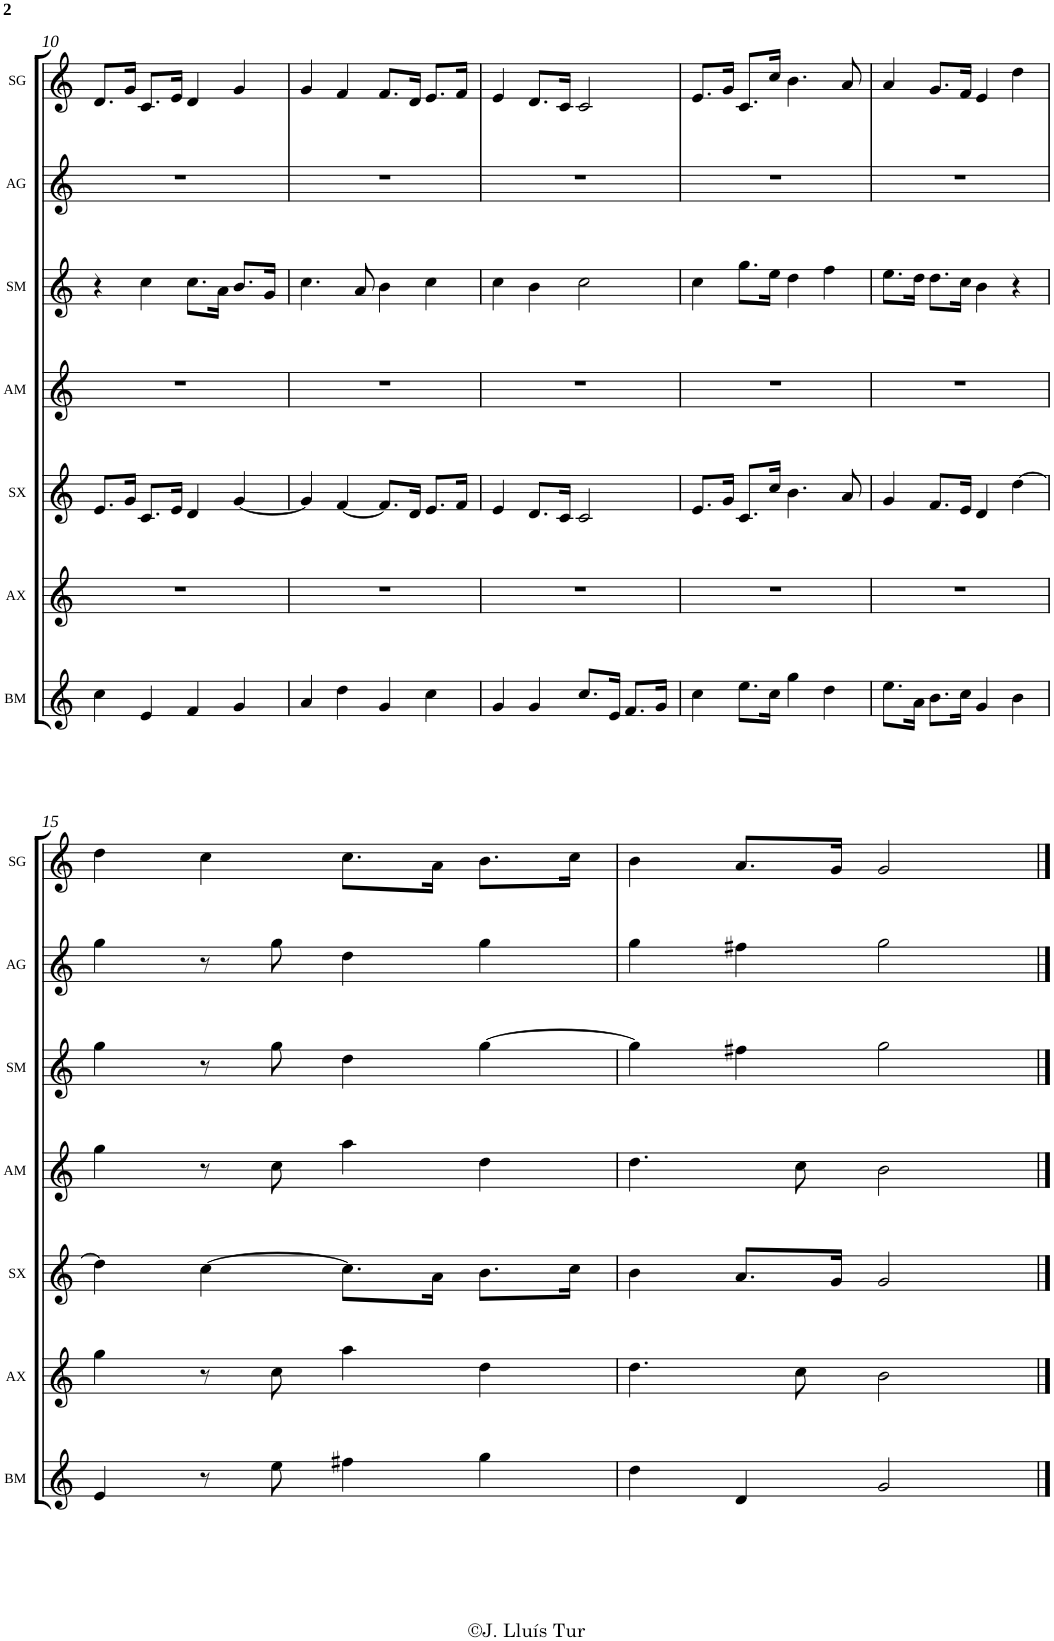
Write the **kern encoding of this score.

**kern	**kern	**kern	**kern	**kern	**kern	**kern
*part7	*part6	*part5	*part4	*part3	*part2	*part1
*staff7	*staff6	*staff5	*staff4	*staff3	*staff2	*staff1
*I"Bass Metallophone	*I"Alto Xylophone	*I"Soprano Xylophone	*I"Alto Metallophone	*I"Soprano Metallophone	*I"Alto Glockenspiel	*I"Soprano Glockenspiel
*I'BM	*I'AX	*I'SX	*I'AM	*I'SM	*I'AG	*I'SG
!!LO:PB:g=z
*clefG2	*clefG2	*clefG2	*clefG2	*clefG2	*clefG2	*clefG2
*Trd7c12	*	*Trd-7c-12	*	*Trd-7c-12	*Trd-7c-12	*Trd-14c-24
*k[]	*k[]	*k[]	*k[]	*k[]	*k[]	*k[]
*M4/4	*M4/4	*M4/4	*M4/4	*M4/4	*M4/4	*M4/4
=10	=10	=10	=10	=10	=10	=10
4cc\	1r	8.e/L	1r	4r	1r	8.d/L
.	.	16g/Jk	.	.	.	16g/Jk
4e/	.	8.c/L	.	4cc\	.	8.c/L
.	.	16e/Jk	.	.	.	16e/Jk
4f/	.	4d/	.	8.cc\L	.	4d/
.	.	.	.	16a\Jk	.	.
4g/	.	[4g/	.	8.b/L	.	4g/
.	.	.	.	16g/Jk	.	.
=11	=11	=11	=11	=11	=11	=11
4a/	1r	4g/]	1r	4.cc\	1r	4g/
4dd\	.	[4f/	.	.	.	4f/
.	.	.	.	8a/	.	.
4g/	.	8.f/L]	.	4b\	.	8.f/L
.	.	16d/Jk	.	.	.	16d/Jk
4cc\	.	8.e/L	.	4cc\	.	8.e/L
.	.	16f/Jk	.	.	.	16f/Jk
=12	=12	=12	=12	=12	=12	=12
4g/	1r	4e/	1r	4cc\	1r	4e/
4g/	.	8.d/L	.	4b\	.	8.d/L
.	.	16c/Jk	.	.	.	16c/Jk
8.cc/L	.	2c/	.	2cc\	.	2c/
16e/Jk	.	.	.	.	.	.
8.f/L	.	.	.	.	.	.
16g/Jk	.	.	.	.	.	.
=13	=13	=13	=13	=13	=13	=13
4cc\	1r	8.e/L	1r	4cc\	1r	8.e/L
.	.	16g/Jk	.	.	.	16g/Jk
8.ee\L	.	8.c/L	.	8.gg\L	.	8.c/L
16cc\Jk	.	16cc/Jk	.	16ee\Jk	.	16cc/Jk
4gg\	.	4.b\	.	4dd\	.	4.b\
4dd\	.	.	.	4ff\	.	.
.	.	8a/	.	.	.	8a/
=14	=14	=14	=14	=14	=14	=14
8.ee\L	1r	4g/	1r	8.ee\L	1r	4a/
16a\Jk	.	.	.	16dd\Jk	.	.
8.b\L	.	8.f/L	.	8.dd\L	.	8.g/L
16cc\Jk	.	16e/Jk	.	16cc\Jk	.	16f/Jk
4g/	.	4d/	.	4b\	.	4e/
4b\	.	[4dd\	.	4r	.	4dd\
!!LO:LB:g=z
=15	=15	=15	=15	=15	=15	=15
4e/	4gg\	4dd\]	4gg\	4gg\	4gg\	4dd\
8r	8r	[4cc\	8r	8r	8r	4cc\
8ee\	8cc\	.	8cc\	8gg\	8gg\	.
4ff#X\	4aa\	8.cc\L]	4aa\	4dd\	4dd\	8.cc\L
.	.	16a\Jk	.	.	.	16a\Jk
4gg\	4dd\	8.b\L	4dd\	[4gg\	4gg\	8.b\L
.	.	16cc\Jk	.	.	.	16cc\Jk
=16	=16	=16	=16	=16	=16	=16
4dd\	4.dd\	4b\	4.dd\	4gg\]	4gg\	4b\
4d/	.	8.a/L	.	4ff#X\	4ff#X\	8.a/L
.	8cc\	.	8cc\	.	.	.
.	.	16g/Jk	.	.	.	16g/Jk
2g/	2b\	2g/	2b\	2gg\	2gg\	2g/
==	==	==	==	==	==	==
*-	*-	*-	*-	*-	*-	*-
